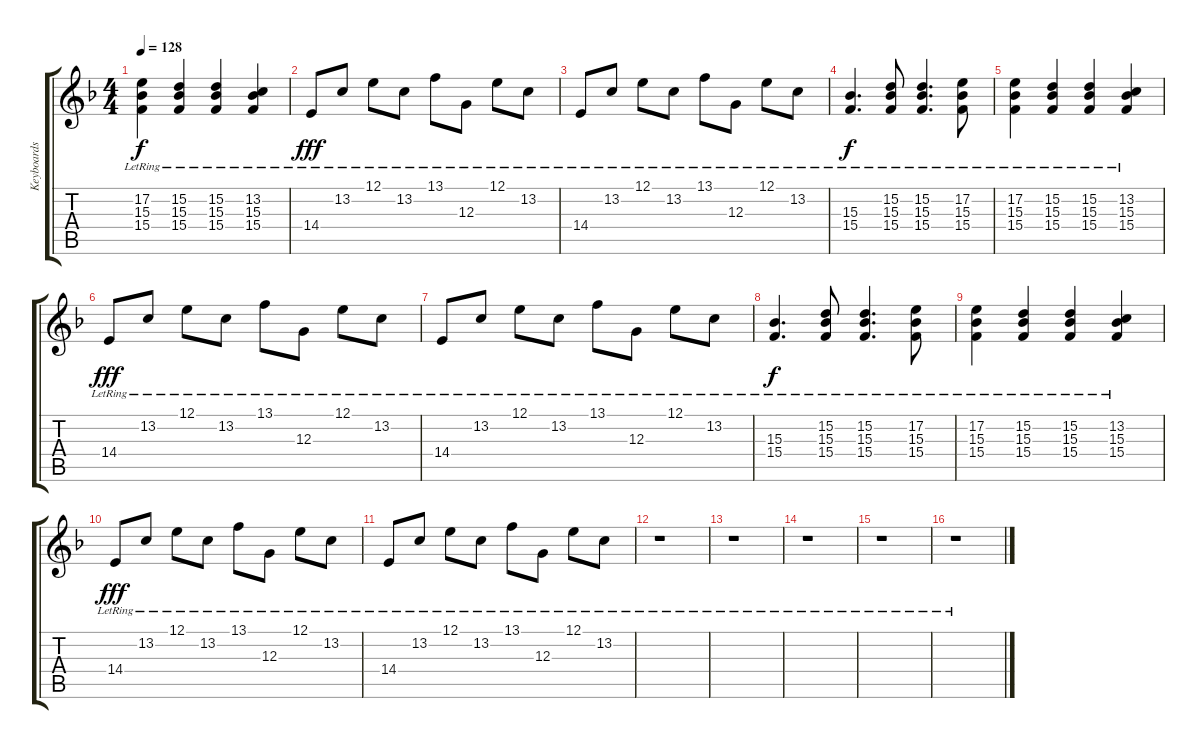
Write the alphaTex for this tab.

\track ("Keyboards" "Keyboards") {instrument vibraphone}
\staff {score tabs}
\tuning (E4 B3 G3 D3 A2 D2) {hide}
\ts (4 4)
\tempo 128
\clef g2
\ks dminor
(17.2{lr} 15.3{lr} 15.4{lr}).4{dy f} (15.2{lr} 15.3{lr} 15.4{lr}).4 (15.2{lr} 15.3{lr} 15.4{lr}).4 (13.2{lr} 15.3{lr} 15.4{lr}).4 |
14.4{lr}.8{dy fff} 13.2{lr}.8 12.1{lr}.8 13.2{lr}.8 13.1{lr}.8 12.3{lr}.8 12.1{lr}.8 13.2{lr}.8 |
14.4{lr}.8 13.2{lr}.8 12.1{lr}.8 13.2{lr}.8 13.1{lr}.8 12.3{lr}.8 12.1{lr}.8 13.2{lr}.8 |
(15.3{lr} 15.4{lr}).4{d dy f} (15.2{lr} 15.3{lr} 15.4{lr}).8 (15.2{lr} 15.3{lr} 15.4{lr}).4{d} (17.2{lr} 15.3{lr} 15.4{lr}).8 |
(17.2{lr} 15.3{lr} 15.4{lr}).4 (15.2{lr} 15.3{lr} 15.4{lr}).4 (15.2{lr} 15.3{lr} 15.4{lr}).4 (13.2{lr} 15.3{lr} 15.4{lr}).4 |
14.4{lr}.8{dy fff} 13.2{lr}.8 12.1{lr}.8 13.2{lr}.8 13.1{lr}.8 12.3{lr}.8 12.1{lr}.8 13.2{lr}.8 |
14.4{lr}.8 13.2{lr}.8 12.1{lr}.8 13.2{lr}.8 13.1{lr}.8 12.3{lr}.8 12.1{lr}.8 13.2{lr}.8 |
(15.3{lr} 15.4{lr}).4{d dy f} (15.2{lr} 15.3{lr} 15.4{lr}).8 (15.2{lr} 15.3{lr} 15.4{lr}).4{d} (17.2{lr} 15.3{lr} 15.4{lr}).8 |
(17.2{lr} 15.3{lr} 15.4{lr}).4 (15.2{lr} 15.3{lr} 15.4{lr}).4 (15.2{lr} 15.3{lr} 15.4{lr}).4 (13.2{lr} 15.3{lr} 15.4{lr}).4 |
14.4{lr}.8{dy fff} 13.2{lr}.8 12.1{lr}.8 13.2{lr}.8 13.1{lr}.8 12.3{lr}.8 12.1{lr}.8 13.2{lr}.8 |
14.4{lr}.8 13.2{lr}.8 12.1{lr}.8 13.2{lr}.8 13.1{lr}.8 12.3{lr}.8 12.1{lr}.8 13.2{lr}.8 |
r.1 |
r.1 |
r.1 |
r.1 |
r.1
